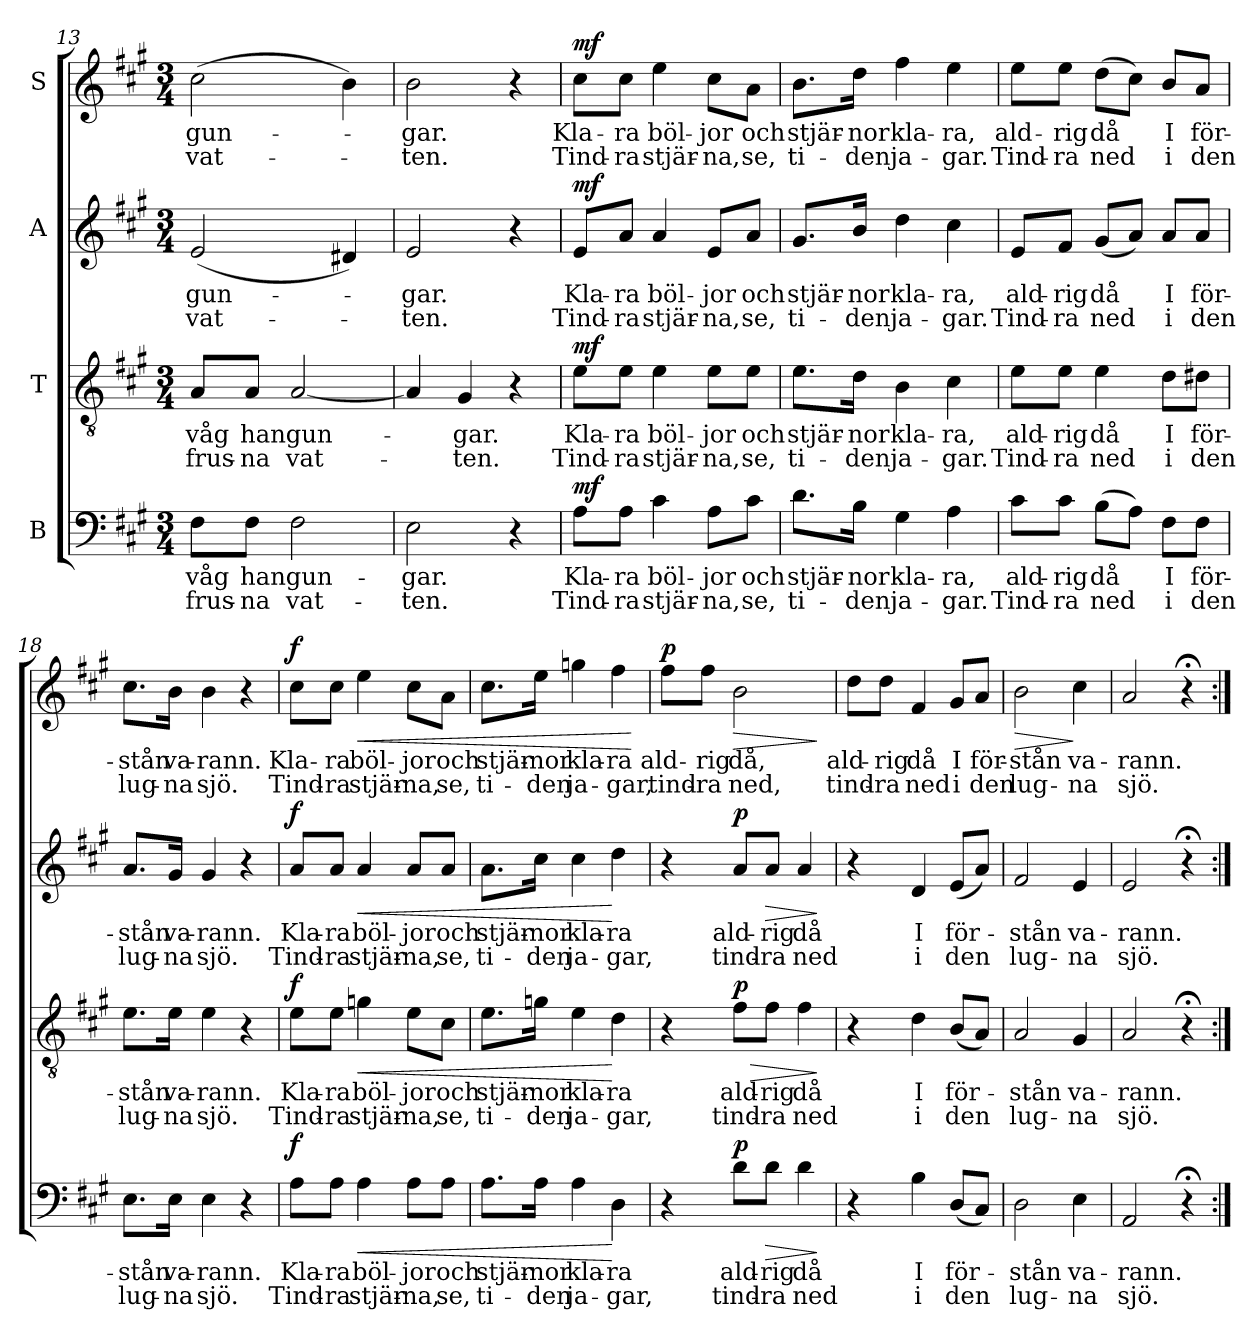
**kern	**text	**text	**dynam	**kern	**text	**text	**dynam	**kern	**text	**text	**dynam	**kern	**text	**text	**dynam
*part4	*part4	*part4	*part4	*part3	*part3	*part3	*part3	*part2	*part2	*part2	*part2	*part1	*part1	*part1	*part1
*staff4	*staff4	*staff4	*staff4	*staff3	*staff3	*staff3	*staff3	*staff2	*staff2	*staff2	*staff2	*staff1	*staff1	*staff1	*staff1
*I"B	*	*	*	*I"T	*	*	*	*I"A	*	*	*	*I"S	*	*	*
*clefF4	*	*	*	*clefGv2	*	*	*	*clefG2	*	*	*	*clefG2	*	*	*
*k[f#c#g#]	*	*	*	*k[f#c#g#]	*	*	*	*k[f#c#g#]	*	*	*	*k[f#c#g#]	*	*	*
*A:	*	*	*	*A:	*	*	*	*A:	*	*	*	*A:	*	*	*
*M3/4	*	*	*	*M3/4	*	*	*	*M3/4	*	*	*	*M3/4	*	*	*
=13	=13	=13	=13	=13	=13	=13	=13	=13	=13	=13	=13	=13	=13	=13	=13
!	!LO:LY:b	!LO:LY:b	!	!	!LO:LY:b	!LO:LY:b	!	!	!LO:LY:b	!LO:LY:b	!	!	!LO:LY:b	!LO:LY:b	!
8F#\L	våg	frus-	.	8A/L	våg	frus-	.	(<2e/	gun-	vat-	.	(>2cc#\	gun-	vat-	.
!	!LO:LY:b	!LO:LY:b	!	!	!LO:LY:b	!LO:LY:b	!	!	!	!	!	!	!	!	!
8F#\J	han	-na	.	8A/J	han	-na	.	.	.	.	.	.	.	.	.
!	!LO:LY:b	!LO:LY:b	!	!	!LO:LY:b	!LO:LY:b	!	!	!	!	!	!	!	!	!
2F#\	gun-	vat-	.	[2A/	gun-	vat-	.	.	.	.	.	.	.	.	.
.	.	.	.	.	.	.	.	4d#X/)	.	.	.	4b\)	.	.	.
=14	=14	=14	=14	=14	=14	=14	=14	=14	=14	=14	=14	=14	=14	=14	=14
!	!LO:LY:b	!LO:LY:b	!	!	!	!	!	!	!LO:LY:b	!LO:LY:b	!	!	!LO:LY:b	!LO:LY:b	!
2E\	-gar.	-ten.	.	4A/]	.	.	.	2e/	-gar.	-ten.	.	2b\	-gar.	-ten.	.
!	!	!	!	!	!LO:LY:b	!LO:LY:b	!	!	!	!	!	!	!	!	!
.	.	.	.	4G#/	-gar.	-ten.	.	.	.	.	.	.	.	.	.
4r	.	.	.	4r	.	.	.	4r	.	.	.	4r	.	.	.
!!LO:PB:g=z
=15	=15	=15	=15	=15	=15	=15	=15	=15	=15	=15	=15	=15	=15	=15	=15
!	!LO:LY:b	!LO:LY:b	!LO:DY:a	!	!LO:LY:b	!LO:LY:b	!LO:DY:a	!	!LO:LY:b	!LO:LY:b	!LO:DY:a	!	!LO:LY:b	!LO:LY:b	!LO:DY:a
8A\L	Kla-	Tind-	mf	8e\L	Kla-	Tind-	mf	8e/L	Kla-	Tind-	mf	8cc#\L	Kla-	Tind-	mf
!	!LO:LY:b	!LO:LY:b	!	!	!LO:LY:b	!LO:LY:b	!	!	!LO:LY:b	!LO:LY:b	!	!	!LO:LY:b	!LO:LY:b	!
8A\J	-ra	-ra	.	8e\J	-ra	-ra	.	8a/J	-ra	-ra	.	8cc#\J	-ra	-ra	.
!	!LO:LY:b	!LO:LY:b	!	!	!LO:LY:b	!LO:LY:b	!	!	!LO:LY:b	!LO:LY:b	!	!	!LO:LY:b	!LO:LY:b	!
4c#\	böl-	stjär-	.	4e\	böl-	stjär-	.	4a/	böl-	stjär-	.	4ee\	böl-	stjär-	.
!	!LO:LY:b	!LO:LY:b	!	!	!LO:LY:b	!LO:LY:b	!	!	!LO:LY:b	!LO:LY:b	!	!	!LO:LY:b	!LO:LY:b	!
8A\L	-jor	-na,	.	8e\L	-jor	-na,	.	8e/L	-jor	-na,	.	8cc#\L	-jor	-na,	.
!	!LO:LY:b	!LO:LY:b	!	!	!LO:LY:b	!LO:LY:b	!	!	!LO:LY:b	!LO:LY:b	!	!	!LO:LY:b	!LO:LY:b	!
8c#\J	och	se,	.	8e\J	och	se,	.	8a/J	och	se,	.	8a\J	och	se,	.
=16	=16	=16	=16	=16	=16	=16	=16	=16	=16	=16	=16	=16	=16	=16	=16
!	!LO:LY:b	!LO:LY:b	!	!	!LO:LY:b	!LO:LY:b	!	!	!LO:LY:b	!LO:LY:b	!	!	!LO:LY:b	!LO:LY:b	!
8.d\L	stjär-	ti-	.	8.e\L	stjär-	ti-	.	8.g#/L	stjär-	ti-	.	8.b\L	stjär-	ti-	.
!	!LO:LY:b	!LO:LY:b	!	!	!LO:LY:b	!LO:LY:b	!	!	!LO:LY:b	!LO:LY:b	!	!	!LO:LY:b	!LO:LY:b	!
16B\Jk	-nor	-den	.	16d\Jk	-nor	-den	.	16b/Jk	-nor	-den	.	16dd\Jk	-nor	-den	.
!	!LO:LY:b	!LO:LY:b	!	!	!LO:LY:b	!LO:LY:b	!	!	!LO:LY:b	!LO:LY:b	!	!	!LO:LY:b	!LO:LY:b	!
4G#\	kla-	ja-	.	4B\	kla-	ja-	.	4dd\	kla-	ja-	.	4ff#\	kla-	ja-	.
!	!LO:LY:b	!LO:LY:b	!	!	!LO:LY:b	!LO:LY:b	!	!	!LO:LY:b	!LO:LY:b	!	!	!LO:LY:b	!LO:LY:b	!
4A\	-ra,	-gar.	.	4c#\	-ra,	-gar.	.	4cc#\	-ra,	-gar.	.	4ee\	-ra,	-gar.	.
=17	=17	=17	=17	=17	=17	=17	=17	=17	=17	=17	=17	=17	=17	=17	=17
!	!LO:LY:b	!LO:LY:b	!	!	!LO:LY:b	!LO:LY:b	!	!	!LO:LY:b	!LO:LY:b	!	!	!LO:LY:b	!LO:LY:b	!
8c#\L	ald-	Tind-	.	8e\L	ald-	Tind-	.	8e/L	ald-	Tind-	.	8ee\L	ald-	Tind-	.
!	!LO:LY:b	!LO:LY:b	!	!	!LO:LY:b	!LO:LY:b	!	!	!LO:LY:b	!LO:LY:b	!	!	!LO:LY:b	!LO:LY:b	!
8c#\J	-rig	-ra	.	8e\J	-rig	-ra	.	8f#/J	-rig	-ra	.	8ee\J	-rig	-ra	.
!	!LO:LY:b	!LO:LY:b	!	!	!LO:LY:b	!LO:LY:b	!	!	!LO:LY:b	!LO:LY:b	!	!	!LO:LY:b	!LO:LY:b	!
(>8B\L	då	ned	.	4e\	då	ned	.	(<8g#/L	då	ned	.	(>8dd\L	då	ned	.
8A\J)	.	.	.	.	.	.	.	8a/J)	.	.	.	8cc#\J)	.	.	.
!	!LO:LY:b	!LO:LY:b	!	!	!LO:LY:b	!LO:LY:b	!	!	!LO:LY:b	!LO:LY:b	!	!	!LO:LY:b	!LO:LY:b	!
8F#\L	I	i	.	8d\L	I	i	.	8a/L	I	i	.	8b/L	I	i	.
!	!LO:LY:b	!LO:LY:b	!	!	!LO:LY:b	!LO:LY:b	!	!	!LO:LY:b	!LO:LY:b	!	!	!LO:LY:b	!LO:LY:b	!
8F#\J	för-	den	.	8d#X\J	för-	den	.	8a/J	för-	den	.	8a/J	för-	den	.
=18	=18	=18	=18	=18	=18	=18	=18	=18	=18	=18	=18	=18	=18	=18	=18
!	!LO:LY:b	!LO:LY:b	!	!	!LO:LY:b	!LO:LY:b	!	!	!LO:LY:b	!LO:LY:b	!	!	!LO:LY:b	!LO:LY:b	!
8.E\L	-stån	lug-	.	8.e\L	-stån	lug-	.	8.a/L	-stån	lug-	.	8.cc#\L	-stån	lug-	.
!	!LO:LY:b	!LO:LY:b	!	!	!LO:LY:b	!LO:LY:b	!	!	!LO:LY:b	!LO:LY:b	!	!	!LO:LY:b	!LO:LY:b	!
16E\Jk	va-	-na	.	16e\Jk	va-	-na	.	16g#/Jk	va-	-na	.	16b\Jk	va-	-na	.
!	!LO:LY:b	!LO:LY:b	!	!	!LO:LY:b	!LO:LY:b	!	!	!LO:LY:b	!LO:LY:b	!	!	!LO:LY:b	!LO:LY:b	!
4E\	-rann.	sjö.	.	4e\	-rann.	sjö.	.	4g#/	-rann.	sjö.	.	4b\	-rann.	sjö.	.
4r	.	.	.	4r	.	.	.	4r	.	.	.	4r	.	.	.
=19	=19	=19	=19	=19	=19	=19	=19	=19	=19	=19	=19	=19	=19	=19	=19
!	!LO:LY:b	!LO:LY:b	!LO:DY:a	!	!LO:LY:b	!LO:LY:b	!LO:DY:a	!	!LO:LY:b	!LO:LY:b	!LO:DY:a	!	!LO:LY:b	!LO:LY:b	!LO:DY:a
8A\L	Kla-	Tind-	f	8e\L	Kla-	Tind-	f	8a/L	Kla-	Tind-	f	8cc#\L	Kla-	Tind-	f
!	!LO:LY:b	!LO:LY:b	!	!	!LO:LY:b	!LO:LY:b	!	!	!LO:LY:b	!LO:LY:b	!	!	!LO:LY:b	!LO:LY:b	!
8A\J	-ra	-ra	.	8e\J	-ra	-ra	.	8a/J	-ra	-ra	.	8cc#\J	-ra	-ra	.
!	!LO:LY:b	!LO:LY:b	!LO:HP:b	!	!LO:LY:b	!LO:LY:b	!LO:HP:b	!	!LO:LY:b	!LO:LY:b	!LO:HP:b	!	!LO:LY:b	!LO:LY:b	!LO:HP:b
4A\	böl-	stjär-	<	4gn\	böl-	stjär-	<	4a/	böl-	stjär-	<	4ee\	böl-	stjär-	<
!	!LO:LY:b	!LO:LY:b	!	!	!LO:LY:b	!LO:LY:b	!	!	!LO:LY:b	!LO:LY:b	!	!	!LO:LY:b	!LO:LY:b	!
8A\L	-jor	-na,	.	8e\L	-jor	-na,	.	8a/L	-jor	-na,	.	8cc#\L	-jor	-na,	.
!	!LO:LY:b	!LO:LY:b	!	!	!LO:LY:b	!LO:LY:b	!	!	!LO:LY:b	!LO:LY:b	!	!	!LO:LY:b	!LO:LY:b	!
8A\J	och	se,	.	8c#\J	och	se,	.	8a/J	och	se,	.	8a\J	och	se,	.
!!LO:LB:g=z
=20	=20	=20	=20	=20	=20	=20	=20	=20	=20	=20	=20	=20	=20	=20	=20
!	!LO:LY:b	!LO:LY:b	!	!	!LO:LY:b	!LO:LY:b	!	!	!LO:LY:b	!LO:LY:b	!	!	!LO:LY:b	!LO:LY:b	!
8.A\L	stjär-	ti-	.	8.e\L	stjär-	ti-	.	8.a\L	stjär-	ti-	.	8.cc#\L	stjär-	ti-	.
!	!LO:LY:b	!LO:LY:b	!	!	!LO:LY:b	!LO:LY:b	!	!	!LO:LY:b	!LO:LY:b	!	!	!LO:LY:b	!LO:LY:b	!
16A\Jk	-nor	-den	.	16gn\Jk	-nor	-den	.	16cc#\Jk	-nor	-den	.	16ee\Jk	-nor	-den	.
!	!LO:LY:b	!LO:LY:b	!	!	!LO:LY:b	!LO:LY:b	!	!	!LO:LY:b	!LO:LY:b	!	!	!LO:LY:b	!LO:LY:b	!
4A\	kla-	ja-	.	4e\	kla-	ja-	.	4cc#\	kla-	ja-	.	4ggn\	kla-	ja-	.
!	!LO:LY:b	!LO:LY:b	!	!	!LO:LY:b	!LO:LY:b	!	!	!LO:LY:b	!LO:LY:b	!	!	!LO:LY:b	!LO:LY:b	!
4D\	-ra	-gar,	[	4d\	-ra	-gar,	[	4dd\	-ra	-gar,	[	4ff#\	-ra	-gar,	.
.	.	.	.	.	.	.	.	.	.	.	.	.	.	.	[
=21	=21	=21	=21	=21	=21	=21	=21	=21	=21	=21	=21	=21	=21	=21	=21
!	!	!	!	!	!	!	!	!	!	!	!	!	!LO:LY:b	!LO:LY:b	!LO:DY:a
4r	.	.	.	4r	.	.	.	4r	.	.	.	8ff#\L	ald-	tind-	p
!	!	!	!	!	!	!	!	!	!	!	!	!	!LO:LY:b	!LO:LY:b	!
.	.	.	.	.	.	.	.	.	.	.	.	8ff#\J	-rig	-ra	.
!	!LO:LY:b	!LO:LY:b	!LO:DY:a	!	!LO:LY:b	!LO:LY:b	!LO:HP:b	!	!LO:LY:b	!LO:LY:b	!	!	!LO:LY:b	!LO:LY:b	!LO:HP:b
!	!	!	!	!	!	!	!LO:DY:n=1:a	!	!	!	!LO:DY:a	!	!	!	!
8d\L	ald-	tind-	p	8f#\L	ald-	tind-	> p	8a/L	ald-	tind-	p	2b\	då,	ned,	>
!	!LO:LY:b	!LO:LY:b	!LO:HP:b	!	!LO:LY:b	!LO:LY:b	!	!	!LO:LY:b	!LO:LY:b	!LO:HP:b	!	!	!	!
8d\J	-rig	-ra	>	8f#\J	-rig	-ra	.	8a/J	-rig	-ra	>	.	.	.	.
!	!LO:LY:b	!LO:LY:b	!	!	!LO:LY:b	!LO:LY:b	!	!	!LO:LY:b	!LO:LY:b	!	!	!	!	!
4d\	då	ned	.	4f#\	då	ned	.	4a/	då	ned	.	.	.	.	.
.	.	.	]	.	.	.	]	.	.	.	]	.	.	.	]
=22	=22	=22	=22	=22	=22	=22	=22	=22	=22	=22	=22	=22	=22	=22	=22
!	!	!	!	!	!	!	!	!	!	!	!	!	!LO:LY:b	!LO:LY:b	!
4r	.	.	.	4r	.	.	.	4r	.	.	.	8dd\L	ald-	tind-	.
!	!	!	!	!	!	!	!	!	!	!	!	!	!LO:LY:b	!LO:LY:b	!
.	.	.	.	.	.	.	.	.	.	.	.	8dd\J	-rig	-ra	.
!	!LO:LY:b	!LO:LY:b	!	!	!LO:LY:b	!LO:LY:b	!	!	!LO:LY:b	!LO:LY:b	!	!	!LO:LY:b	!LO:LY:b	!
4B\	I	i	.	4d\	I	i	.	4d/	I	i	.	4f#/	då	ned	.
!	!LO:LY:b	!LO:LY:b	!	!	!LO:LY:b	!LO:LY:b	!	!	!LO:LY:b	!LO:LY:b	!	!	!LO:LY:b	!LO:LY:b	!
(<8D/L	för-	den	.	(<8B/L	för-	den	.	(<8e/L	för-	den	.	8g#/L	I	i	.
!	!	!	!	!	!	!	!	!	!	!	!	!	!LO:LY:b	!LO:LY:b	!
8C#/J)	.	.	.	8A/J)	.	.	.	8a/J)	.	.	.	8a/J	för-	den	.
=23	=23	=23	=23	=23	=23	=23	=23	=23	=23	=23	=23	=23	=23	=23	=23
!	!LO:LY:b	!LO:LY:b	!	!	!LO:LY:b	!LO:LY:b	!	!	!LO:LY:b	!LO:LY:b	!	!	!LO:LY:b	!LO:LY:b	!LO:HP:b
2D\	-stån	lug-	.	2A/	-stån	lug-	.	2f#/	-stån	lug-	.	2b\	-stån	lug-	>
!	!LO:LY:b	!LO:LY:b	!	!	!LO:LY:b	!LO:LY:b	!	!	!LO:LY:b	!LO:LY:b	!	!	!LO:LY:b	!LO:LY:b	!
4E\	va-	-na	.	4G#/	va-	-na	.	4e/	va-	-na	.	4cc#\	va-	-na	]
=24	=24	=24	=24	=24	=24	=24	=24	=24	=24	=24	=24	=24	=24	=24	=24
!	!LO:LY:b	!LO:LY:b	!	!	!LO:LY:b	!LO:LY:b	!	!	!LO:LY:b	!LO:LY:b	!	!	!LO:LY:b	!LO:LY:b	!
2AA/	-rann.	sjö.	.	2A/	-rann.	sjö.	.	2e/	-rann.	sjö.	.	2a/	-rann.	sjö.	.
4r;<	.	.	.	4r;<	.	.	.	4r;<	.	.	.	4r;<	.	.	.
=:|!	=:|!	=:|!	=:|!	=:|!	=:|!	=:|!	=:|!	=:|!	=:|!	=:|!	=:|!	=:|!	=:|!	=:|!	=:|!
*-	*-	*-	*-	*-	*-	*-	*-	*-	*-	*-	*-	*-	*-	*-	*-
